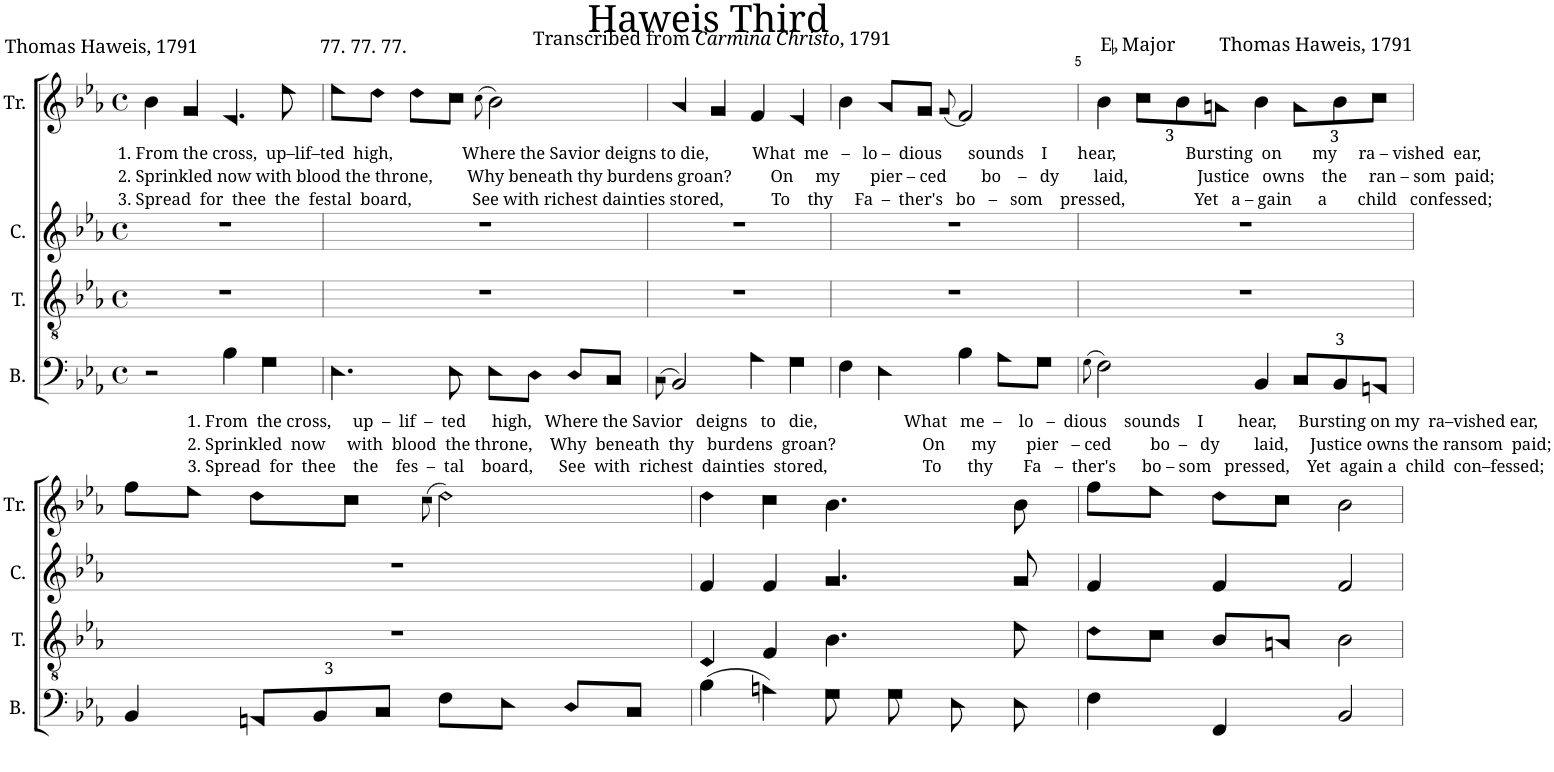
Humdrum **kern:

**kern	**kern	**kern	**kern
*part4	*part3	*part2	*part1
*staff4	*staff3	*staff2	*staff1
*I"B.	*I"T.	*I"C.	*I"Tr.
*I'B.	*I'T.	*I'C.	*I'Tr.
*clefF4	*clefGv2	*clefG2	*clefG2
*k[b-e-a-]	*k[b-e-a-]	*k[b-e-a-]	*k[b-e-a-]
*M4/4	*M4/4	*M4/4	*M4/4
*met(c)	*met(c)	*met(c)	*met(c)
=1	=1	=1	=1
!	!	!	!LO:TX:b:t=1. From the cross,  up–lif–ted  high,                Where the Savior deigns to die,          What  me   –   lo –  dious      sounds    I       hear,                Bursting  on       my     ra – vished  ear,
!	!	!	!LO:TX:b:t=2. Sprinkled now with blood the throne,        Why beneath thy burdens groan?         On     my       pier – ced        bo    –   dy        laid,                Justice   owns    the     ran – som  paid;
!	!	!	!LO:TX:b:t=3. Spread  for  thee  the  festal  board,              See with richest dainties stored,           To    thy     Fa  –  ther's   bo   –   som    pressed,                Yet   a – gain      a       child   confessed;
2r	1r	1r	4b-!\
.	.	.	4g!/
!LO:TX:b:t=1. From  the cross,     up  –  lif  –  ted      high,   Where the Savior   deigns   to   die,                    What   me  –    lo   –  dious    sounds    I        hear,     Bursting on my  ra–vished ear,	!	!	!
!LO:TX:b:t=2. Sprinkled  now     with  blood  the throne,    Why  beneath  thy   burdens  groan?                    On      my       pier   – ced         bo  –   dy        laid,     Justice owns the ransom  paid;	!	!	!
!LO:TX:b:t=3. Spread  for  thee    the    fes  –  tal    board,      See  with  richest  dainties  stored,                      To      thy       Fa   –  ther's      bo – som   pressed,    Yet  again a  child  con–fessed;	!	!	!
4B-!\	.	.	4.e-!/
4G!\	.	.	.
.	.	.	8ee-!\
=2	=2	=2	=2
4.E-!\	1r	1r	8ee-!\L
.	.	.	8dd!\J
.	.	.	8dd!\L
8E-!\	.	.	8cc!\J
.	.	.	(8qcc\
8E-!\L	.	.	2b-!\)
8D!\J	.	.	.
8D!/L	.	.	.
8C!/J	.	.	.
=3	=3	=3	=3
(8qC\	.	.	.
2BB-!/)	1r	1r	4a-!/
.	.	.	4g!/
4A-!\	.	.	4f!/
4G!\	.	.	4e-!/
=4	=4	=4	=4
4F!\	1r	1r	4b-!\
4E-!\	.	.	8a-!/L
.	.	.	8g!/J
.	.	.	(8qg/
4B-!\	.	.	2f!/)
8A-!\L	.	.	.
8G!\J	.	.	.
=5	=5	=5	=5
(8qG\	.	.	.
2F!\)	1r	1r	4b-!\
*	*	*	*Xbrackettup
.	.	.	12cc!\L
.	.	.	12b-!\
.	.	.	12an!\J
4BB-!/	.	.	4b-!\
*Xbrackettup	*	*	*
12C!/L	.	.	12a!\L
12BB-!/	.	.	12b-!\
12AAn!/J	.	.	12cc!\J
!!LO:LB:g=z
=6	=6	=6	=6
4BB-!/	1r	1r	8ff!\L
.	.	.	8ee-!\J
12AAn!/L	.	.	8dd!\L
12BB-!/	.	.	.
.	.	.	8cc!\J
12C!/J	.	.	.
.	.	.	(8qcc\
8F!\L	.	.	2dd!\)
8E-!\J	.	.	.
8D!/L	.	.	.
8C!/J	.	.	.
=7	=7	=7	=7
(4B-!\	4D!/	4f!/	4dd!\
4An!\)	4F!/	4f!/	4cc!\
8G!\	4.B-!\	4.g!/	4.b-!\
8G!\	.	.	.
8E-!\	.	.	.
8E-!\	8e-!\	8g!/	8b-!\
=8	=8	=8	=8
4F!\	8d!\L	4f!/	8ff!\L
.	8c!\J	.	8ee-!\J
4FF!/	8B-!/L	4f!/	8dd!\L
.	8An!/J	.	8cc!\J
2BB-!/	2B-!\	2f!/	2b-!\
=	=	=	=
*-	*-	*-	*-
